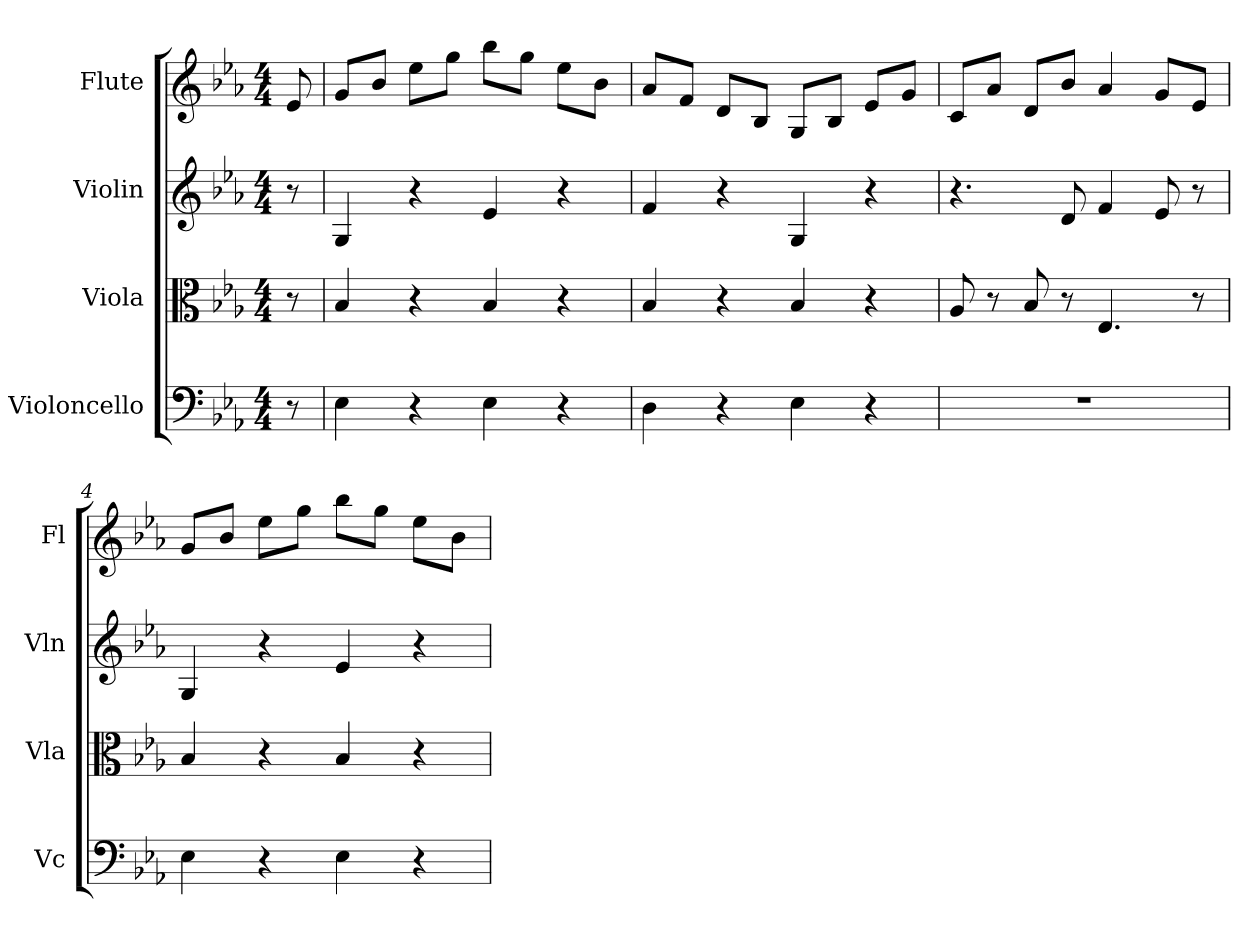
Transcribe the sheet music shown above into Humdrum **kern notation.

**kern	**kern	**kern	**kern
*part4	*part3	*part2	*part1
*staff4	*staff3	*staff2	*staff1
*I"Violoncello	*I"Viola	*I"Violin	*I"Flute
*I'Vc	*I'Vla	*I'Vln	*I'Fl
*clefF4	*clefC3	*	*
*k[b-e-a-]	*k[b-e-a-]	*k[b-e-a-]	*k[b-e-a-]
*E-:	*E-:	*E-:	*E-:
*M4/4	*M4/4	*M4/4	*M4/4
*MM114	*MM114	*MM114	*MM114
=	=	=	=
8r	8r	8r	8e-
=1	=1	=1	=1
4E-	4B-	4G	8gL
.	.	.	8b-J
4r	4r	4r	8ee-L
.	.	.	8ggJ
4E-	4B-	4e-	8bb-L
.	.	.	8ggJ
4r	4r	4r	8ee-L
.	.	.	8b-J
=2	=2	=2	=2
4D	4B-	4f	8a-L
.	.	.	8fJ
4r	4r	4r	8dL
.	.	.	8B-J
4E-	4B-	4G	8GL
.	.	.	8B-J
4r	4r	4r	8e-L
.	.	.	8gJ
=3	=3	=3	=3
1r	8A-	4.r	8cL
.	8r	.	8a-J
.	8B-	.	8dL
.	8r	8d	8b-J
.	4.E-	4f	4a-
.	.	8e-	8gL
.	8r	8r	8e-J
=4	=4	=4	=4
4E-	4B-	4G	8gL
.	.	.	8b-J
4r	4r	4r	8ee-L
.	.	.	8ggJ
4E-	4B-	4e-	8bb-L
.	.	.	8ggJ
4r	4r	4r	8ee-L
.	.	.	8b-J
=	=	=	=
*-	*-	*-	*-
